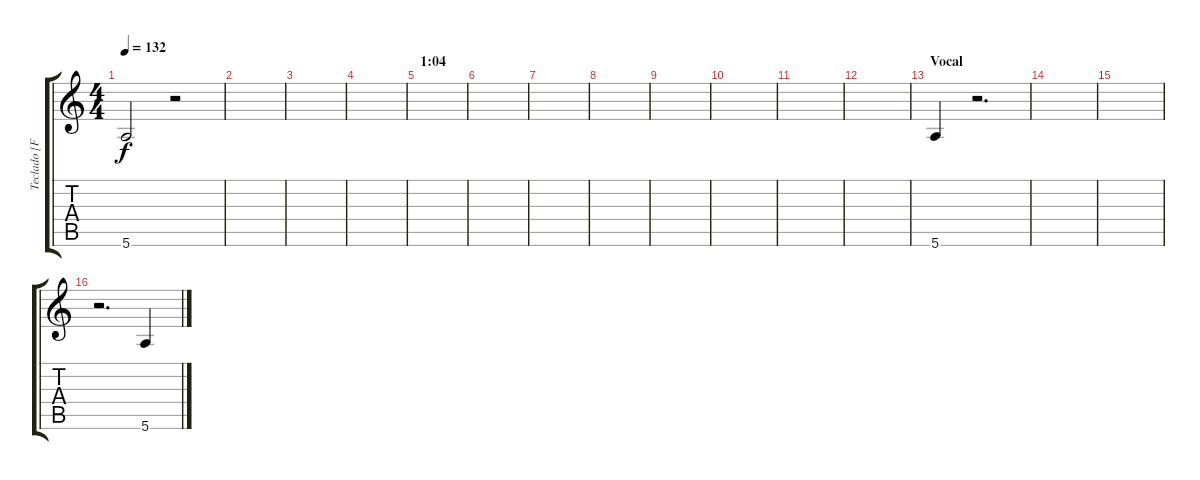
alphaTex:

\track ("Teclado [Fábio Ribeiro]" "Teclado [F") {instrument fretlessbass}
\staff {score tabs}
\tuning (E4 B3 G3 D3 A2 E2) {hide}
\ts (4 4)
\tempo 132
\clef g2
\ks c
5.6.2{dy f} r.2 |
|
|
|
\section ("" "1:04")
|
|
|
|
|
|
|
|
\section ("" "Vocal")
5.6.4 r.2{d} |
|
|
r.2{d} 5.6.4
